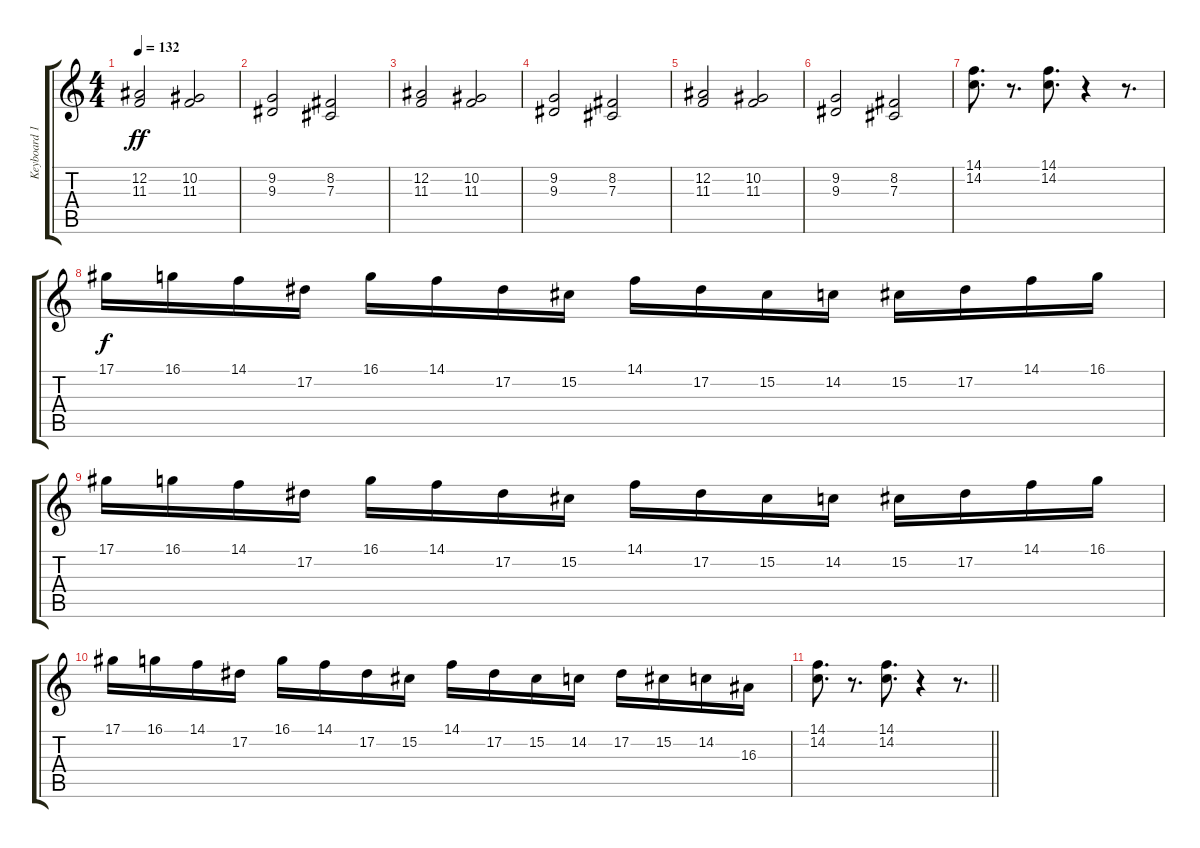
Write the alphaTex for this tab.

\track ("Keyboard 1" "Keyboard 1") {instrument rockorgan}
\staff {score tabs}
\tuning (Eb4 Bb3 Gb3 Db3 Ab2 Eb2) {hide}
\ts (4 4)
\tempo 132
\clef g2
\ks c
(12.2 11.3).2{dy ff instrument stringensemble1} (10.2 11.3).2 |
(9.2 9.3).2 (8.2 7.3).2 |
(12.2 11.3).2 (10.2 11.3).2 |
(9.2 9.3).2 (8.2 7.3).2 |
(12.2 11.3).2 (10.2 11.3).2 |
(9.2 9.3).2 (8.2 7.3).2 |
(14.1 14.2).8{d instrument rockorgan} r.8{d} (14.1 14.2).8{d} r.4 r.8{d} |
17.1.16{dy f instrument rockorgan} 16.1.16 14.1.16 17.2.16 16.1.16 14.1.16 17.2.16 15.2.16 14.1.16 17.2.16 15.2.16 14.2.16 15.2.16 17.2.16 14.1.16 16.1.16 |
17.1.16 16.1.16 14.1.16 17.2.16 16.1.16 14.1.16 17.2.16 15.2.16 14.1.16 17.2.16 15.2.16 14.2.16 15.2.16 17.2.16 14.1.16 16.1.16 |
17.1.16 16.1.16 14.1.16 17.2.16 16.1.16 14.1.16 17.2.16 15.2.16 14.1.16 17.2.16 15.2.16 14.2.16 17.2.16 15.2.16 14.2.16 16.3.16 |
\barLineRight lightlight
(14.1 14.2).8{d} r.8{d} (14.1 14.2).8{d} r.4 r.8{d}
